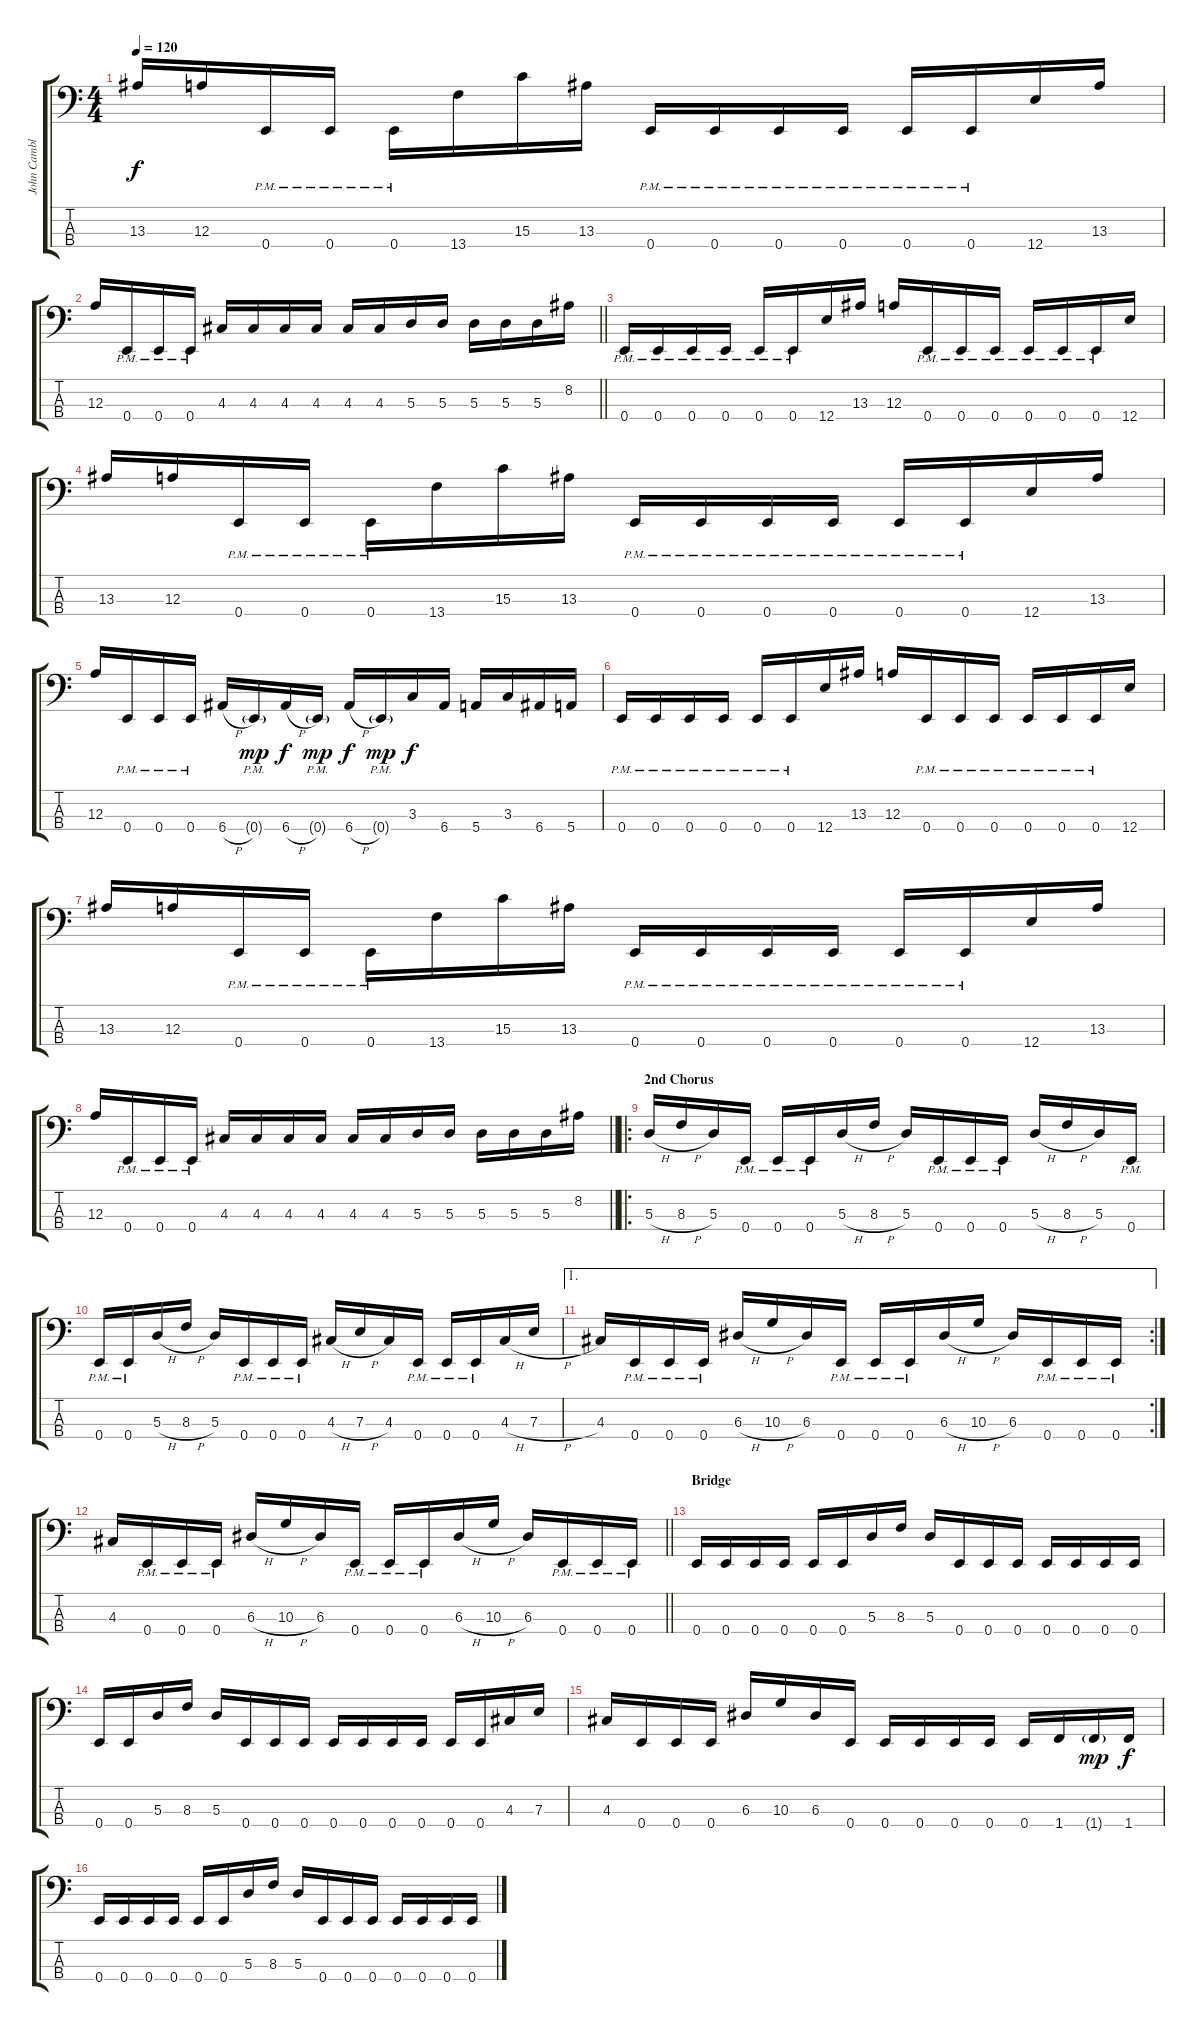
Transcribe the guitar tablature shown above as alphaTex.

\track ("John Camblell" "John Cambl") {instrument electricbassfinger}
\staff {score tabs}
\tuning (G2 D2 A1 E1) {hide}
\ts (4 4)
\tempo 120
\clef f4
\ks c
13.3.16{dy f} 12.3.16 0.4{pm}.16 0.4{pm}.16 0.4{pm}.16 13.4.16 15.3.16 13.3.16 0.4{pm}.16 0.4{pm}.16 0.4{pm}.16 0.4{pm}.16 0.4{pm}.16 0.4{pm}.16 12.4.16 13.3.16 |
\barLineRight lightlight
12.3.16 0.4{pm}.16 0.4{pm}.16 0.4{pm}.16 4.3.16 4.3.16 4.3.16 4.3.16 4.3.16 4.3.16 5.3.16 5.3.16 5.3.16 5.3.16 5.3.16 8.2.16 |
0.4{pm}.16 0.4{pm}.16 0.4{pm}.16 0.4{pm}.16 0.4{pm}.16 0.4{pm}.16 12.4.16 13.3.16 12.3.16 0.4{pm}.16 0.4{pm}.16 0.4{pm}.16 0.4{pm}.16 0.4{pm}.16 0.4{pm}.16 12.4.16 |
13.3.16 12.3.16 0.4{pm}.16 0.4{pm}.16 0.4{pm}.16 13.4.16 15.3.16 13.3.16 0.4{pm}.16 0.4{pm}.16 0.4{pm}.16 0.4{pm}.16 0.4{pm}.16 0.4{pm}.16 12.4.16 13.3.16 |
12.3.16 0.4{pm}.16 0.4{pm}.16 0.4{pm}.16 6.4{h}.16 0.4{g pm}.16{dy mp} 6.4{h}.16{dy f} 0.4{g pm}.16{dy mp} 6.4{h}.16{dy f} 0.4{g pm}.16{dy mp} 3.3.16{dy f} 6.4.16 5.4.16 3.3.16 6.4.16 5.4.16 |
0.4{pm}.16 0.4{pm}.16 0.4{pm}.16 0.4{pm}.16 0.4{pm}.16 0.4{pm}.16 12.4.16 13.3.16 12.3.16 0.4{pm}.16 0.4{pm}.16 0.4{pm}.16 0.4{pm}.16 0.4{pm}.16 0.4{pm}.16 12.4.16 |
13.3.16 12.3.16 0.4{pm}.16 0.4{pm}.16 0.4{pm}.16 13.4.16 15.3.16 13.3.16 0.4{pm}.16 0.4{pm}.16 0.4{pm}.16 0.4{pm}.16 0.4{pm}.16 0.4{pm}.16 12.4.16 13.3.16 |
\barLineRight lightlight
12.3.16 0.4{pm}.16 0.4{pm}.16 0.4{pm}.16 4.3.16 4.3.16 4.3.16 4.3.16 4.3.16 4.3.16 5.3.16 5.3.16 5.3.16 5.3.16 5.3.16 8.2.16 |
\ro
\section ("" "2nd Chorus")
5.3{h}.16 8.3{h}.16 5.3.16 0.4{pm}.16 0.4{pm}.16 0.4{pm}.16 5.3{h}.16 8.3{h}.16 5.3.16 0.4{pm}.16 0.4{pm}.16 0.4{pm}.16 5.3{h}.16 8.3{h}.16 5.3.16 0.4{pm}.16 |
0.4{pm}.16 0.4{pm}.16 5.3{h}.16 8.3{h}.16 5.3.16 0.4{pm}.16 0.4{pm}.16 0.4{pm}.16 4.3{h}.16 7.3{h}.16 4.3.16 0.4{pm}.16 0.4{pm}.16 0.4{pm}.16 4.3{h}.16 7.3{h}.16 |
\ae 1
\rc 2
4.3.16 0.4{pm}.16 0.4{pm}.16 0.4{pm}.16 6.3{h}.16 10.3{h}.16 6.3.16 0.4{pm}.16 0.4{pm}.16 0.4{pm}.16 6.3{h}.16 10.3{h}.16 6.3.16 0.4{pm}.16 0.4{pm}.16 0.4{pm}.16 |
\barLineRight lightlight
4.3.16 0.4{pm}.16 0.4{pm}.16 0.4{pm}.16 6.3{h}.16 10.3{h}.16 6.3.16 0.4{pm}.16 0.4{pm}.16 0.4{pm}.16 6.3{h}.16 10.3{h}.16 6.3.16 0.4{pm}.16 0.4{pm}.16 0.4{pm}.16 |
\section ("" "Bridge")
0.4.16 0.4.16 0.4.16 0.4.16 0.4.16 0.4.16 5.3.16 8.3.16 5.3.16 0.4.16 0.4.16 0.4.16 0.4.16 0.4.16 0.4.16 0.4.16 |
0.4.16 0.4.16 5.3.16 8.3.16 5.3.16 0.4.16 0.4.16 0.4.16 0.4.16 0.4.16 0.4.16 0.4.16 0.4.16 0.4.16 4.3.16 7.3.16 |
4.3.16 0.4.16 0.4.16 0.4.16 6.3.16 10.3.16 6.3.16 0.4.16 0.4.16 0.4.16 0.4.16 0.4.16 0.4.16 1.4.16 1.4{g}.16{dy mp} 1.4.16{dy f} |
0.4.16 0.4.16 0.4.16 0.4.16 0.4.16 0.4.16 5.3.16 8.3.16 5.3.16 0.4.16 0.4.16 0.4.16 0.4.16 0.4.16 0.4.16 0.4.16
